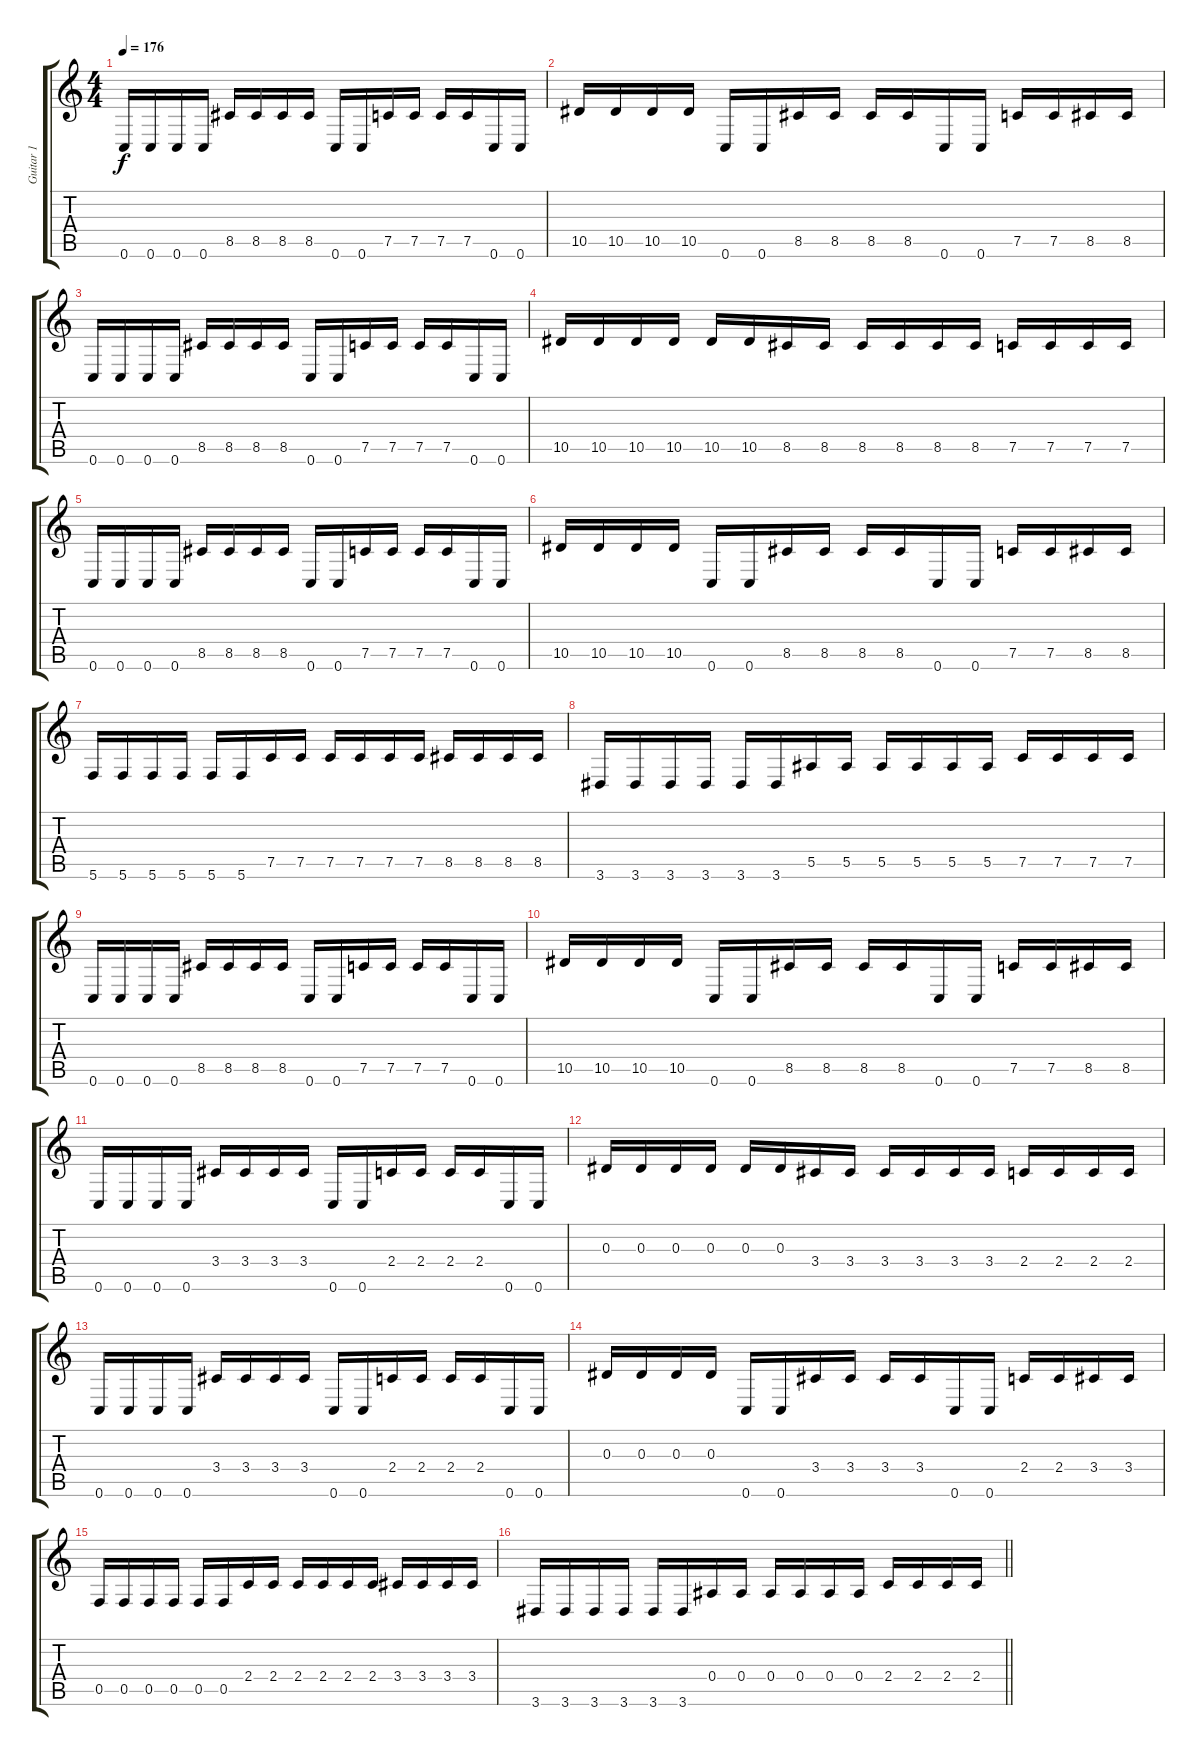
\track ("Guitar 1" "Guitar 1") {instrument distortionguitar}
\staff {score tabs}
\tuning (C4 G3 Eb3 Bb2 F2 C2) {hide}
\ts (4 4)
\tempo 176
\clef g2
\ks c
0.6.16{dy f} 0.6.16 0.6.16 0.6.16 8.5.16 8.5.16 8.5.16 8.5.16 0.6.16 0.6.16 7.5.16 7.5.16 7.5.16 7.5.16 0.6.16 0.6.16 |
10.5.16 10.5.16 10.5.16 10.5.16 0.6.16 0.6.16 8.5.16 8.5.16 8.5.16 8.5.16 0.6.16 0.6.16 7.5.16 7.5.16 8.5.16 8.5.16 |
0.6.16 0.6.16 0.6.16 0.6.16 8.5.16 8.5.16 8.5.16 8.5.16 0.6.16 0.6.16 7.5.16 7.5.16 7.5.16 7.5.16 0.6.16 0.6.16 |
10.5.16 10.5.16 10.5.16 10.5.16 10.5.16 10.5.16 8.5.16 8.5.16 8.5.16 8.5.16 8.5.16 8.5.16 7.5.16 7.5.16 7.5.16 7.5.16 |
0.6.16 0.6.16 0.6.16 0.6.16 8.5.16 8.5.16 8.5.16 8.5.16 0.6.16 0.6.16 7.5.16 7.5.16 7.5.16 7.5.16 0.6.16 0.6.16 |
10.5.16 10.5.16 10.5.16 10.5.16 0.6.16 0.6.16 8.5.16 8.5.16 8.5.16 8.5.16 0.6.16 0.6.16 7.5.16 7.5.16 8.5.16 8.5.16 |
5.6.16 5.6.16 5.6.16 5.6.16 5.6.16 5.6.16 7.5.16 7.5.16 7.5.16 7.5.16 7.5.16 7.5.16 8.5.16 8.5.16 8.5.16 8.5.16 |
3.6.16 3.6.16 3.6.16 3.6.16 3.6.16 3.6.16 5.5.16 5.5.16 5.5.16 5.5.16 5.5.16 5.5.16 7.5.16 7.5.16 7.5.16 7.5.16 |
0.6.16 0.6.16 0.6.16 0.6.16 8.5.16 8.5.16 8.5.16 8.5.16 0.6.16 0.6.16 7.5.16 7.5.16 7.5.16 7.5.16 0.6.16 0.6.16 |
10.5.16 10.5.16 10.5.16 10.5.16 0.6.16 0.6.16 8.5.16 8.5.16 8.5.16 8.5.16 0.6.16 0.6.16 7.5.16 7.5.16 8.5.16 8.5.16 |
0.6.16 0.6.16 0.6.16 0.6.16 3.4.16 3.4.16 3.4.16 3.4.16 0.6.16 0.6.16 2.4.16 2.4.16 2.4.16 2.4.16 0.6.16 0.6.16 |
0.3.16 0.3.16 0.3.16 0.3.16 0.3.16 0.3.16 3.4.16 3.4.16 3.4.16 3.4.16 3.4.16 3.4.16 2.4.16 2.4.16 2.4.16 2.4.16 |
0.6.16 0.6.16 0.6.16 0.6.16 3.4.16 3.4.16 3.4.16 3.4.16 0.6.16 0.6.16 2.4.16 2.4.16 2.4.16 2.4.16 0.6.16 0.6.16 |
0.3.16 0.3.16 0.3.16 0.3.16 0.6.16 0.6.16 3.4.16 3.4.16 3.4.16 3.4.16 0.6.16 0.6.16 2.4.16 2.4.16 3.4.16 3.4.16 |
0.5.16 0.5.16 0.5.16 0.5.16 0.5.16 0.5.16 2.4.16 2.4.16 2.4.16 2.4.16 2.4.16 2.4.16 3.4.16 3.4.16 3.4.16 3.4.16 |
\barLineRight lightlight
3.6.16 3.6.16 3.6.16 3.6.16 3.6.16 3.6.16 0.4.16 0.4.16 0.4.16 0.4.16 0.4.16 0.4.16 2.4.16 2.4.16 2.4.16 2.4.16
